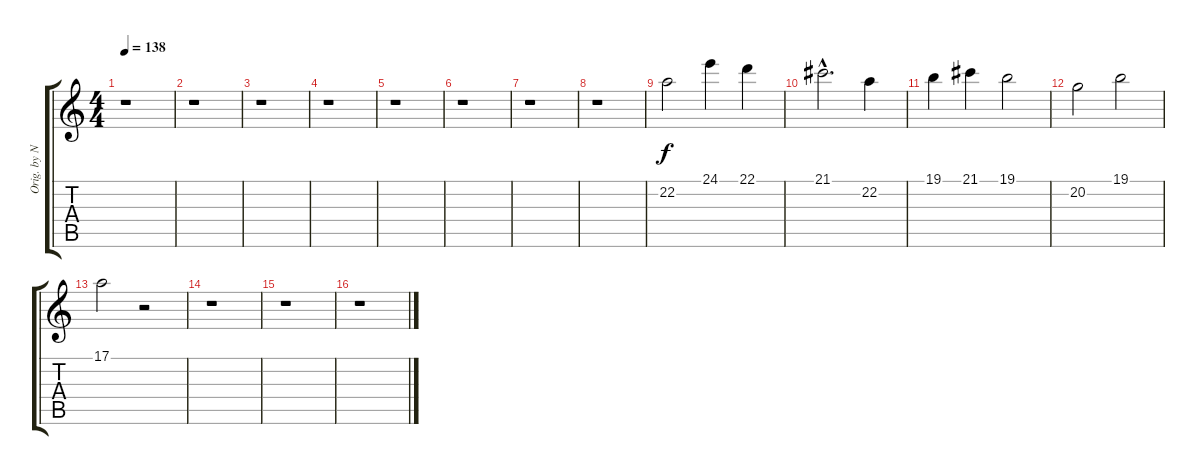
\track ("Orig. by Nobuo Uematsu" "Orig. by N") {instrument honkytonkpiano}
\staff {score tabs}
\tuning (E4 B3 G3 D3 A2 E2) {hide}
\ts (4 4)
\tempo 138
\clef g2
\ks c
r.1{dy f instrument honkytonkpiano} |
r.1 |
r.1 |
r.1 |
r.1 |
r.1 |
r.1 |
r.1 |
22.2.2 24.1.4 22.1.4 |
21.1{hac}.2{d} 22.2.4 |
19.1.4 21.1.4 19.1.2 |
20.2.2 19.1.2 |
17.1.2 r.2 |
r.1 |
r.1 |
r.1
